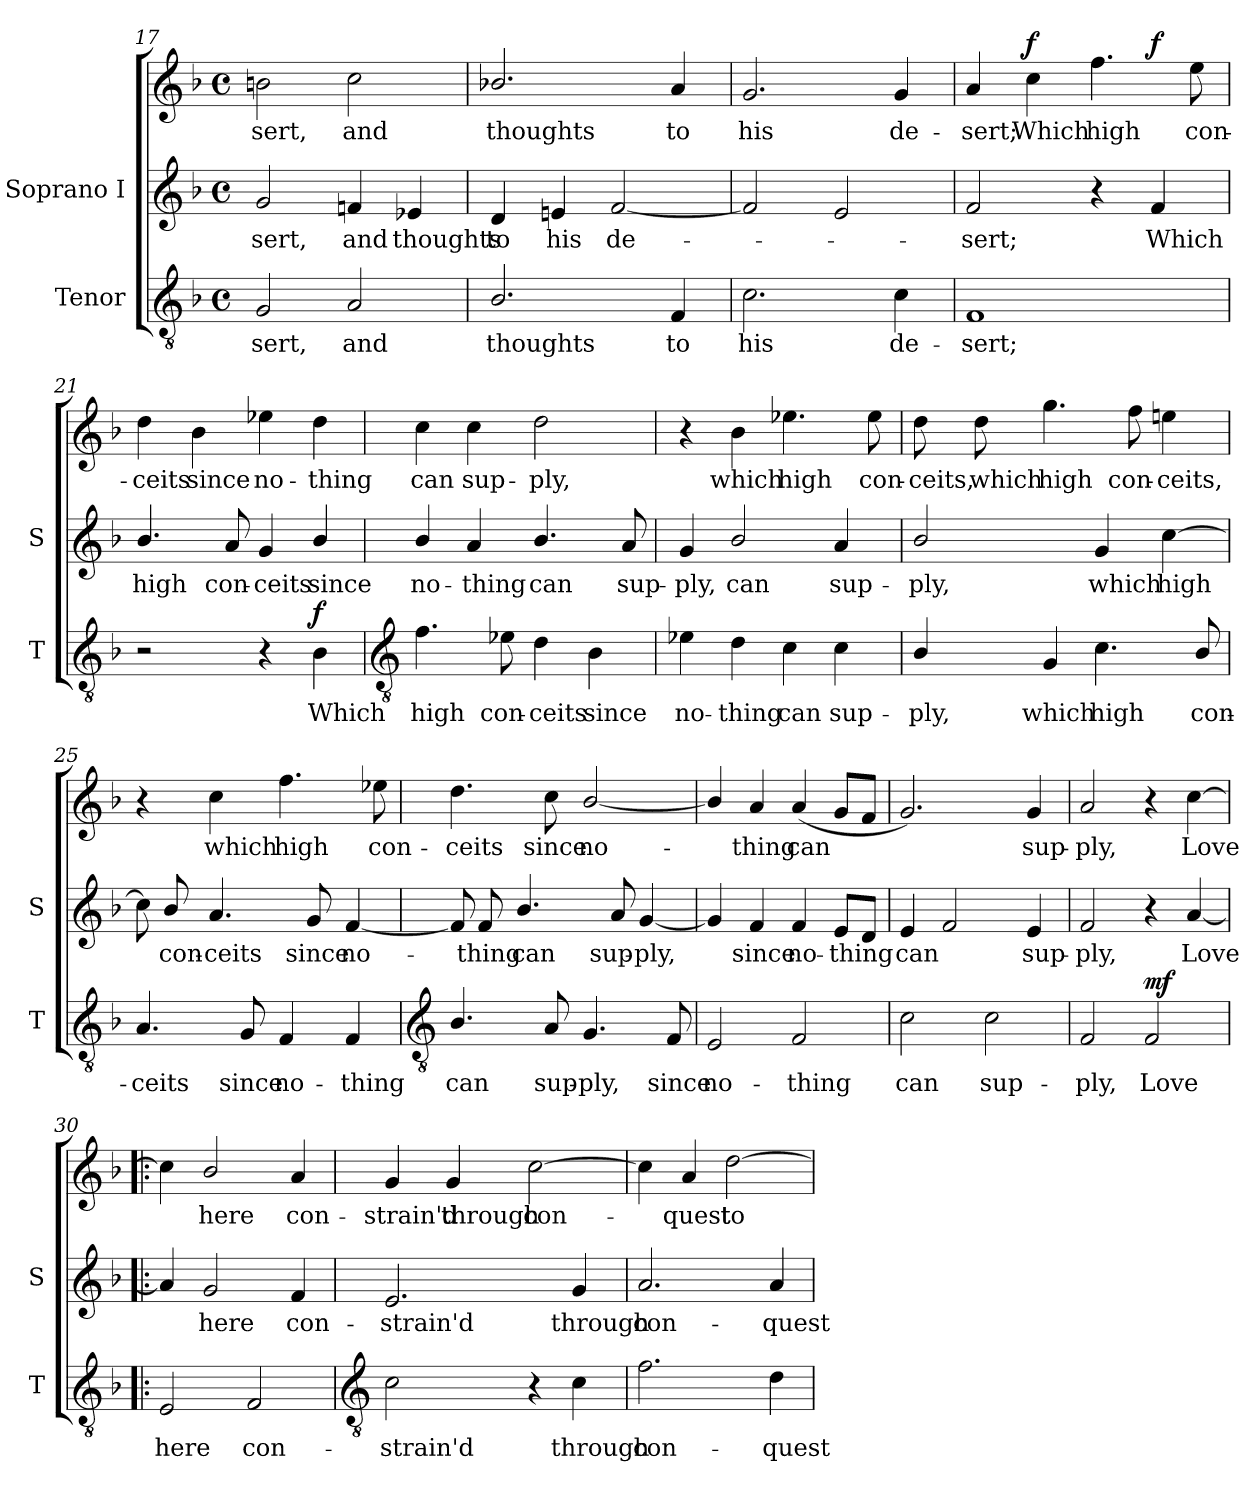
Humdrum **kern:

**kern	**text	**dynam	**kern	**text	**kern	**text	**dynam
*part2	*part2	*part2	*part1	*part1	*part1	*part1	*part1
*staff3	*staff3	*staff3	*staff2	*staff2	*staff1	*staff1	*staff1/2
*I"Tenor	*	*	*I"Soprano I	*	*	*	*
*I'T	*	*	*I'S	*	*	*	*
!!LO:LB:g=z
*clefGv2	*	*	*clefG2	*	*clefG2	*	*
*k[b-]	*	*	*k[b-]	*	*k[b-]	*	*
*F:	*	*	*F:	*	*F:	*	*
*M4/4	*	*	*M4/4	*	*M4/4	*	*
*met(c)	*	*	*met(c)	*	*met(c)	*	*
=17	=17	=17	=17	=17	=17	=17	=17
!	!LO:LY:b	!	!	!LO:LY:b	!	!LO:LY:b	!
2G	-sert,	.	2g	sert,	2bn	-sert,	.
!	!LO:LY:b	!	!	!LO:LY:b	!	!LO:LY:b	!
2A	and	.	4fn	and	2cc	and	.
!	!	!	!	!LO:LY:b	!	!	!
.	.	.	4e-X	thoughts	.	.	.
=18	=18	=18	=18	=18	=18	=18	=18
!	!LO:LY:b	!	!	!LO:LY:b	!	!LO:LY:b	!
2.B-/	thoughts	.	4d	to	2.b-X/	thoughts	.
!	!	!	!	!LO:LY:b	!	!	!
.	.	.	4en	his	.	.	.
!	!	!	!	!LO:LY:b	!	!	!
.	.	.	[2f	de-	.	.	.
!	!LO:LY:b	!	!	!	!	!LO:LY:b	!
4F	to	.	.	.	4a	to	.
=19	=19	=19	=19	=19	=19	=19	=19
!	!LO:LY:b	!	!	!	!	!LO:LY:b	!
2.c	his	.	2f]	.	2.g	his	.
.	.	.	2e	.	.	.	.
!	!LO:LY:b	!	!	!	!	!LO:LY:b	!
4c	de-	.	.	.	4g	de-	.
=20	=20	=20	=20	=20	=20	=20	=20
!	!LO:LY:b	!	!	!LO:LY:b	!	!LO:LY:b	!
1F	-sert;	.	2f	-sert;	4a	-sert;	.
!	!	!	!	!	!	!LO:LY:b	!LO:DY:b
.	.	.	.	.	4cc	Which	f
!	!	!	!	!	!	!LO:LY:b	!
.	.	.	4r	.	4.ff	high	.
!	!	!	!	!LO:LY:b	!	!	!LO:DY:b=2
.	.	.	4f	Which	.	.	f
!	!	!	!	!	!	!LO:LY:b	!
.	.	.	.	.	8ee	con-	.
=21	=21	=21	=21	=21	=21	=21	=21
!	!	!	!	!LO:LY:b	!	!LO:LY:b	!
2r	.	.	4.b-/	high	4dd	ceits	.
!	!	!	!	!	!	!LO:LY:b	!
.	.	.	.	.	4b-	since	.
!	!	!	!	!LO:LY:b	!	!	!
.	.	.	8a	con-	.	.	.
!	!	!	!	!LO:LY:b	!	!LO:LY:b	!
4r	.	.	4g	-ceits	4ee-X	no-	.
!	!LO:LY:b	!LO:DY:b	!	!LO:LY:b	!	!LO:LY:b	!
4B-	Which	f	4b-/	since	4dd	-thing	.
!!LO:LB:g=z
=22	=22	=22	=22	=22	=22	=22	=22
*clefGv2	*	*	*	*	*	*	*
!	!LO:LY:b	!	!	!LO:LY:b	!	!LO:LY:b	!
4.f	high	.	4b-/	no-	4cc	can	.
!	!	!	!	!LO:LY:b	!	!LO:LY:b	!
.	.	.	4a	-thing	4cc	sup-	.
!	!LO:LY:b	!	!	!	!	!	!
8e-X	con-	.	.	.	.	.	.
!	!LO:LY:b	!	!	!LO:LY:b	!	!LO:LY:b	!
4d	-ceits	.	4.b-/	can	2dd	-ply,	.
!	!LO:LY:b	!	!	!	!	!	!
4B-	since	.	.	.	.	.	.
!	!	!	!	!LO:LY:b	!	!	!
.	.	.	8a	sup-	.	.	.
=23	=23	=23	=23	=23	=23	=23	=23
!	!LO:LY:b	!	!	!LO:LY:b	!	!	!
4e-X	no-	.	4g	-ply,	4r	.	.
!	!LO:LY:b	!	!	!LO:LY:b	!	!LO:LY:b	!
4d	-thing	.	2b-/	can	4b-	-which	.
!	!LO:LY:b	!	!	!	!	!LO:LY:b	!
4c	can	.	.	.	4.ee-X	high	.
!	!LO:LY:b	!	!	!LO:LY:b	!	!	!
4c	sup-	.	4a	sup-	.	.	.
!	!	!	!	!	!	!LO:LY:b	!
.	.	.	.	.	8ee-	con-	.
=24	=24	=24	=24	=24	=24	=24	=24
!	!LO:LY:b	!	!	!LO:LY:b	!	!LO:LY:b	!
4B-/	-ply,	.	2b-/	ply,	8dd	-ceits,	.
!	!	!	!	!	!	!LO:LY:b	!
.	.	.	.	.	8dd	which	.
!	!LO:LY:b	!	!	!	!	!LO:LY:b	!
4G	which	.	.	.	4.gg	high	.
!	!LO:LY:b	!	!	!LO:LY:b	!	!	!
4.c	high	.	4g	which	.	.	.
!	!	!	!	!	!	!LO:LY:b	!
.	.	.	.	.	8ff	con-	.
!	!	!	!	!LO:LY:b	!	!LO:LY:b	!
.	.	.	[4cc	high	4een	-ceits,	.
!	!LO:LY:b	!	!	!	!	!	!
8B-/	con-	.	.	.	.	.	.
=25	=25	=25	=25	=25	=25	=25	=25
!	!LO:LY:b	!	!	!	!	!	!
4.A	-ceits	.	8cc]	.	4r	.	.
!	!	!	!	!LO:LY:b	!	!	!
.	.	.	8b-/	-con-	.	.	.
!	!	!	!	!LO:LY:b	!	!LO:LY:b	!
.	.	.	4.a	-ceits	4cc	which	.
!	!LO:LY:b	!	!	!	!	!	!
8G	since	.	.	.	.	.	.
!	!LO:LY:b	!	!	!	!	!LO:LY:b	!
4F	no-	.	.	.	4.ff	high	.
!	!	!	!	!LO:LY:b	!	!	!
.	.	.	8g	since	.	.	.
!	!LO:LY:b	!	!	!LO:LY:b	!	!	!
4F	-thing	.	[4f	no-	.	.	.
!	!	!	!	!	!	!LO:LY:b	!
.	.	.	.	.	8ee-X	con-	.
!!LO:LB:g=z
=26	=26	=26	=26	=26	=26	=26	=26
*clefGv2	*	*	*	*	*	*	*
!	!LO:LY:b	!	!	!	!	!LO:LY:b	!
4.B-/	can	.	8f]	.	4.dd	ceits	.
!	!	!	!	!LO:LY:b	!	!	!
.	.	.	8f	thing	.	.	.
!	!	!	!	!LO:LY:b	!	!	!
.	.	.	4.b-/	can	.	.	.
!	!LO:LY:b	!	!	!	!	!LO:LY:b	!
8A	sup-	.	.	.	8cc	since	.
!	!LO:LY:b	!	!	!	!	!LO:LY:b	!
4.G	-ply,	.	.	.	[2b-/	no-	.
!	!	!	!	!LO:LY:b	!	!	!
.	.	.	8a	sup-	.	.	.
!	!	!	!	!LO:LY:b	!	!	!
.	.	.	[4g	-ply,	.	.	.
!	!LO:LY:b	!	!	!	!	!	!
8F	since	.	.	.	.	.	.
=27	=27	=27	=27	=27	=27	=27	=27
!	!LO:LY:b	!	!	!	!	!	!
2E	no-	.	4g]	.	4b-/]	.	.
!	!	!	!	!LO:LY:b	!	!LO:LY:b	!
.	.	.	4f	since	4a	thing	.
!	!LO:LY:b	!	!	!LO:LY:b	!	!LO:LY:b	!
2F	-thing	.	4f	no-	(<4a	can	.
!	!	!	!	!LO:LY:b	!	!	!
.	.	.	8eL	-thing	8gL	.	.
.	.	.	8dJ	.	8fJ	.	.
=28	=28	=28	=28	=28	=28	=28	=28
!	!LO:LY:b	!	!	!LO:LY:b	!	!	!
2c	can	.	4e	-can	2.g)	.	.
.	.	.	2f	.	.	.	.
!	!LO:LY:b	!	!	!	!	!	!
2c	sup-	.	.	.	.	.	.
!	!	!	!	!LO:LY:b	!	!LO:LY:b	!
.	.	.	4e	sup-	4g	sup-	.
=29	=29	=29	=29	=29	=29	=29	=29
!	!LO:LY:b	!	!	!LO:LY:b	!	!LO:LY:b	!
2F	-ply,	.	2f	ply,	2a	-ply,	.
!	!LO:LY:b	!LO:DY:b	!	!	!	!	!
2F	Love	mf	4r	.	4r	.	.
!	!	!	!	!LO:LY:b	!	!LO:LY:b	!LO:DY:b=2
!	!	!	!	!	!	!	!LO:DY:n=1:b
.	.	.	[4a	Love	[4cc	Love	mf mf
=30!|:	=30!|:	=30!|:	=30!|:	=30!|:	=30!|:	=30!|:	=30!|:
!	!LO:LY:b	!	!	!	!	!	!
2E	here	.	4a]	.	4cc]	.	.
!	!	!	!	!LO:LY:b	!	!LO:LY:b	!
.	.	.	2g	-here	2b-/	here	.
!	!LO:LY:b	!	!	!	!	!	!
2F	con-	.	.	.	.	.	.
!	!	!	!	!LO:LY:b	!	!LO:LY:b	!
.	.	.	4f	con-	4a	con-	.
!!LO:LB:g=z
=31	=31	=31	=31	=31	=31	=31	=31
*clefGv2	*	*	*	*	*	*	*
!	!LO:LY:b	!	!	!LO:LY:b	!	!LO:LY:b	!
2c	-strain'd	.	2.e	strain'd	4g	-strain'd	.
!	!	!	!	!	!	!LO:LY:b	!
.	.	.	.	.	4g	through	.
!	!	!	!	!	!	!LO:LY:b	!
4r	.	.	.	.	[2cc	con-	.
!	!LO:LY:b	!	!	!LO:LY:b	!	!	!
4c	through	.	4g	through	.	.	.
=32	=32	=32	=32	=32	=32	=32	=32
!	!LO:LY:b	!	!	!LO:LY:b	!	!	!
2.f	con-	.	2.a	con-	4cc]	.	.
!	!	!	!	!	!	!LO:LY:b	!
.	.	.	.	.	4a	quest	.
!	!	!	!	!	!	!LO:LY:b	!
.	.	.	.	.	[2dd	to	.
!	!LO:LY:b	!	!	!LO:LY:b	!	!	!
4d	-quest	.	4a	-quest	.	.	.
=	=	=	=	=	=	=	=
*-	*-	*-	*-	*-	*-	*-	*-
